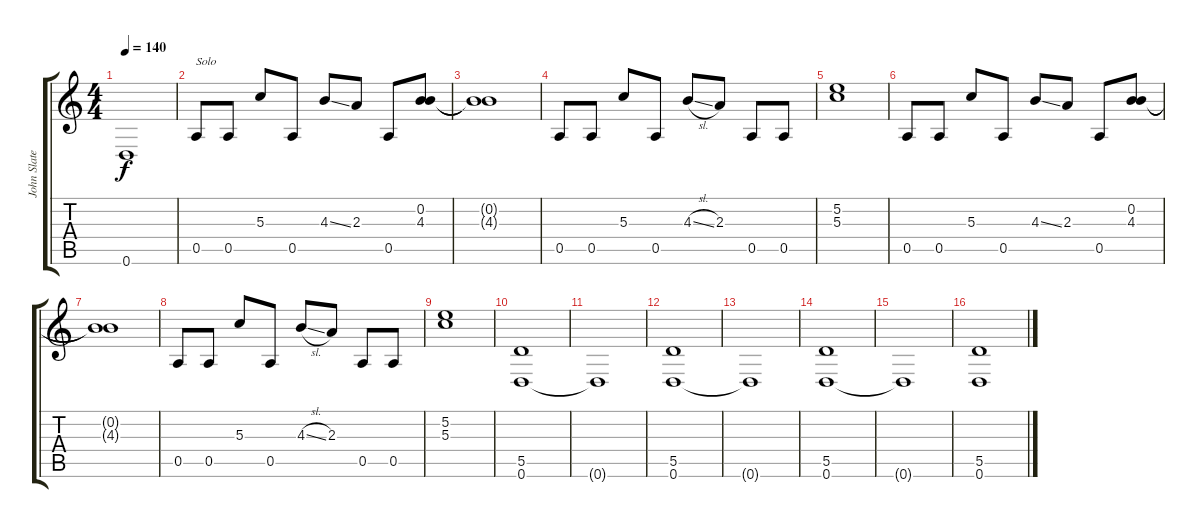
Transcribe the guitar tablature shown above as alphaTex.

\track ("John Slater" "John Slate") {instrument distortionguitar}
\staff {score tabs}
\tuning (E4 B3 G3 D3 A2 D2) {hide}
\ts (4 4)
\tempo 140
\clef g2
\ks c
0.6{t}.1{dy f} |
0.5.8{txt "Solo"} 0.5.8 5.3.8 0.5.8 4.3{ss}.8 2.3.8 0.5.8 (0.2 4.3).8 |
(0.2{t} 4.3{t}).1 |
0.5.8 0.5.8 5.3.8 0.5.8 4.3{sl}.8 2.3.8 0.5.8 0.5.8 |
(5.2 5.3).1 |
0.5.8 0.5.8 5.3.8 0.5.8 4.3{ss}.8 2.3.8 0.5.8 (0.2 4.3).8 |
(0.2{t} 4.3{t}).1 |
0.5.8 0.5.8 5.3.8 0.5.8 4.3{sl}.8 2.3.8 0.5.8 0.5.8 |
(5.2 5.3).1 |
(5.5 0.6).1 |
0.6{t}.1 |
(5.5 0.6).1 |
0.6{t}.1 |
(5.5 0.6).1 |
0.6{t}.1 |
(5.5 0.6).1
